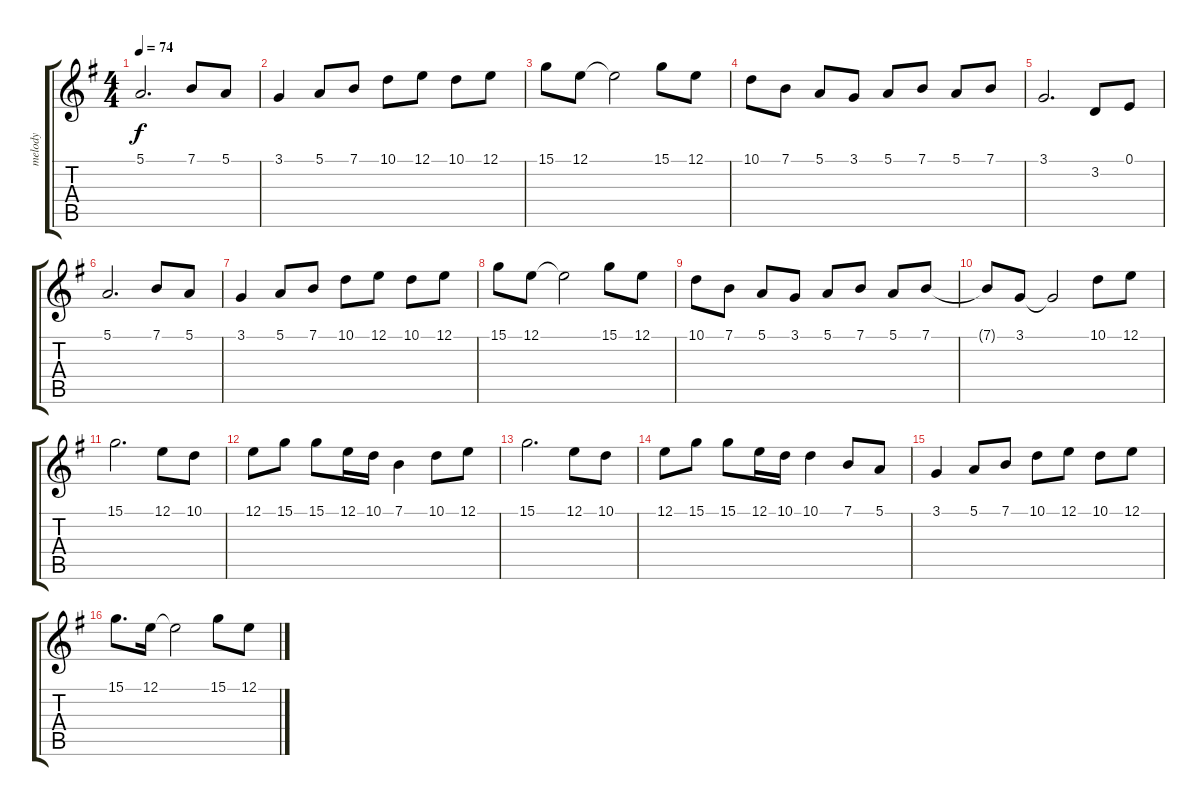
\track ("melody" "melody") {instrument flute}
\staff {score tabs}
\tuning (E4 B3 G3 D3 A2 E2) {hide}
\ts (4 4)
\tempo 74
\clef g2
\ks g
5.1.2{d dy f} 7.1.8 5.1.8 |
3.1.4 5.1.8 7.1.8 10.1.8 12.1.8 10.1.8 12.1.8 |
15.1.8 12.1.8 12.1{t}.2 15.1.8 12.1.8 |
10.1.8 7.1.8 5.1.8 3.1.8 5.1.8 7.1.8 5.1.8 7.1.8 |
3.1.2{d} 3.2.8 0.1.8 |
5.1.2{d} 7.1.8 5.1.8 |
3.1.4 5.1.8 7.1.8 10.1.8 12.1.8 10.1.8 12.1.8 |
15.1.8 12.1.8 12.1{t}.2 15.1.8 12.1.8 |
10.1.8 7.1.8 5.1.8 3.1.8 5.1.8 7.1.8 5.1.8 7.1.8 |
7.1{t}.8 3.1.8 3.1{t}.2 10.1.8 12.1.8 |
15.1.2{d} 12.1.8 10.1.8 |
12.1.8 15.1.8 15.1.8 12.1.16 10.1.16 7.1.4 10.1.8 12.1.8 |
15.1.2{d} 12.1.8 10.1.8 |
12.1.8 15.1.8 15.1.8 12.1.16 10.1.16 10.1.4 7.1.8 5.1.8 |
3.1.4 5.1.8 7.1.8 10.1.8 12.1.8 10.1.8 12.1.8 |
15.1.8{d} 12.1.16 12.1{t}.2 15.1.8 12.1.8
